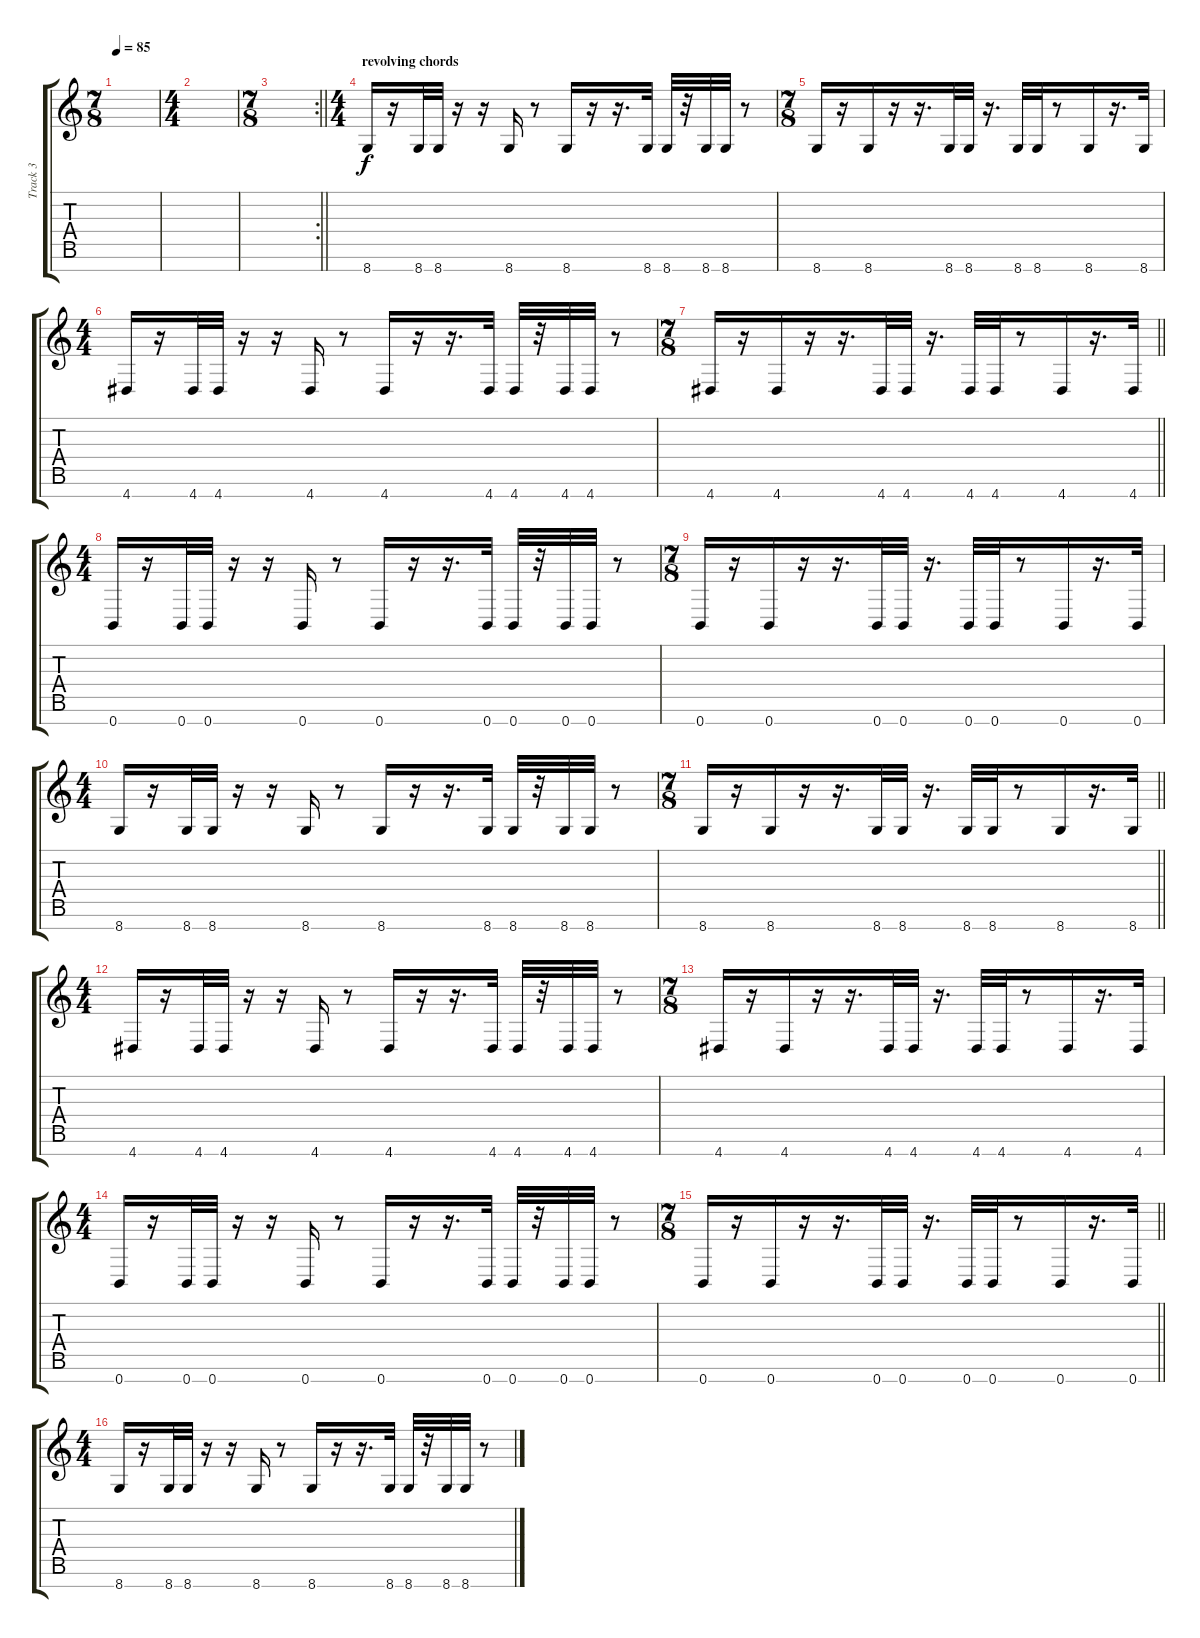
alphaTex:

\track ("Track 3" "Track 3") {instrument distortionguitar}
\staff {score tabs}
\tuning (E4 B3 G3 D3 A2 E2 B1) {hide}
\ts (7 8)
\tempo 85
\clef g2
\ks c
|
\ts (4 4)
|
\rc 2
\ts (7 8)
\barLineRight lightlight
|
\ts (4 4)
\section ("" "revolving chords")
8.7.16 r.16 8.7.32 8.7.32 r.16 r.16 8.7.16 r.8 8.7.16 r.16 r.16{d} 8.7.32 8.7.32 r.32 8.7.32 8.7.32 r.8 |
\ts (7 8)
8.7.16 r.16 8.7.16 r.16 r.16{d} 8.7.32 8.7.32 r.16{d} 8.7.32 8.7.32 r.8 8.7.16 r.16{d} 8.7.32 |
\ts (4 4)
4.7.16 r.16 4.7.32 4.7.32 r.16 r.16 4.7.16 r.8 4.7.16 r.16 r.16{d} 4.7.32 4.7.32 r.32 4.7.32 4.7.32 r.8 |
\ts (7 8)
\barLineRight lightlight
4.7.16 r.16 4.7.16 r.16 r.16{d} 4.7.32 4.7.32 r.16{d} 4.7.32 4.7.32 r.8 4.7.16 r.16{d} 4.7.32 |
\ts (4 4)
0.7.16 r.16 0.7.32 0.7.32 r.16 r.16 0.7.16 r.8 0.7.16 r.16 r.16{d} 0.7.32 0.7.32 r.32 0.7.32 0.7.32 r.8 |
\ts (7 8)
0.7.16 r.16 0.7.16 r.16 r.16{d} 0.7.32 0.7.32 r.16{d} 0.7.32 0.7.32 r.8 0.7.16 r.16{d} 0.7.32 |
\ts (4 4)
8.7.16 r.16 8.7.32 8.7.32 r.16 r.16 8.7.16 r.8 8.7.16 r.16 r.16{d} 8.7.32 8.7.32 r.32 8.7.32 8.7.32 r.8 |
\ts (7 8)
\barLineRight lightlight
8.7.16 r.16 8.7.16 r.16 r.16{d} 8.7.32 8.7.32 r.16{d} 8.7.32 8.7.32 r.8 8.7.16 r.16{d} 8.7.32 |
\ts (4 4)
4.7.16 r.16 4.7.32 4.7.32 r.16 r.16 4.7.16 r.8 4.7.16 r.16 r.16{d} 4.7.32 4.7.32 r.32 4.7.32 4.7.32 r.8 |
\ts (7 8)
4.7.16 r.16 4.7.16 r.16 r.16{d} 4.7.32 4.7.32 r.16{d} 4.7.32 4.7.32 r.8 4.7.16 r.16{d} 4.7.32 |
\ts (4 4)
0.7.16 r.16 0.7.32 0.7.32 r.16 r.16 0.7.16 r.8 0.7.16 r.16 r.16{d} 0.7.32 0.7.32 r.32 0.7.32 0.7.32 r.8 |
\ts (7 8)
\barLineRight lightlight
0.7.16 r.16 0.7.16 r.16 r.16{d} 0.7.32 0.7.32 r.16{d} 0.7.32 0.7.32 r.8 0.7.16 r.16{d} 0.7.32 |
\ts (4 4)
8.7.16 r.16 8.7.32 8.7.32 r.16 r.16 8.7.16 r.8 8.7.16 r.16 r.16{d} 8.7.32 8.7.32 r.32 8.7.32 8.7.32 r.8
